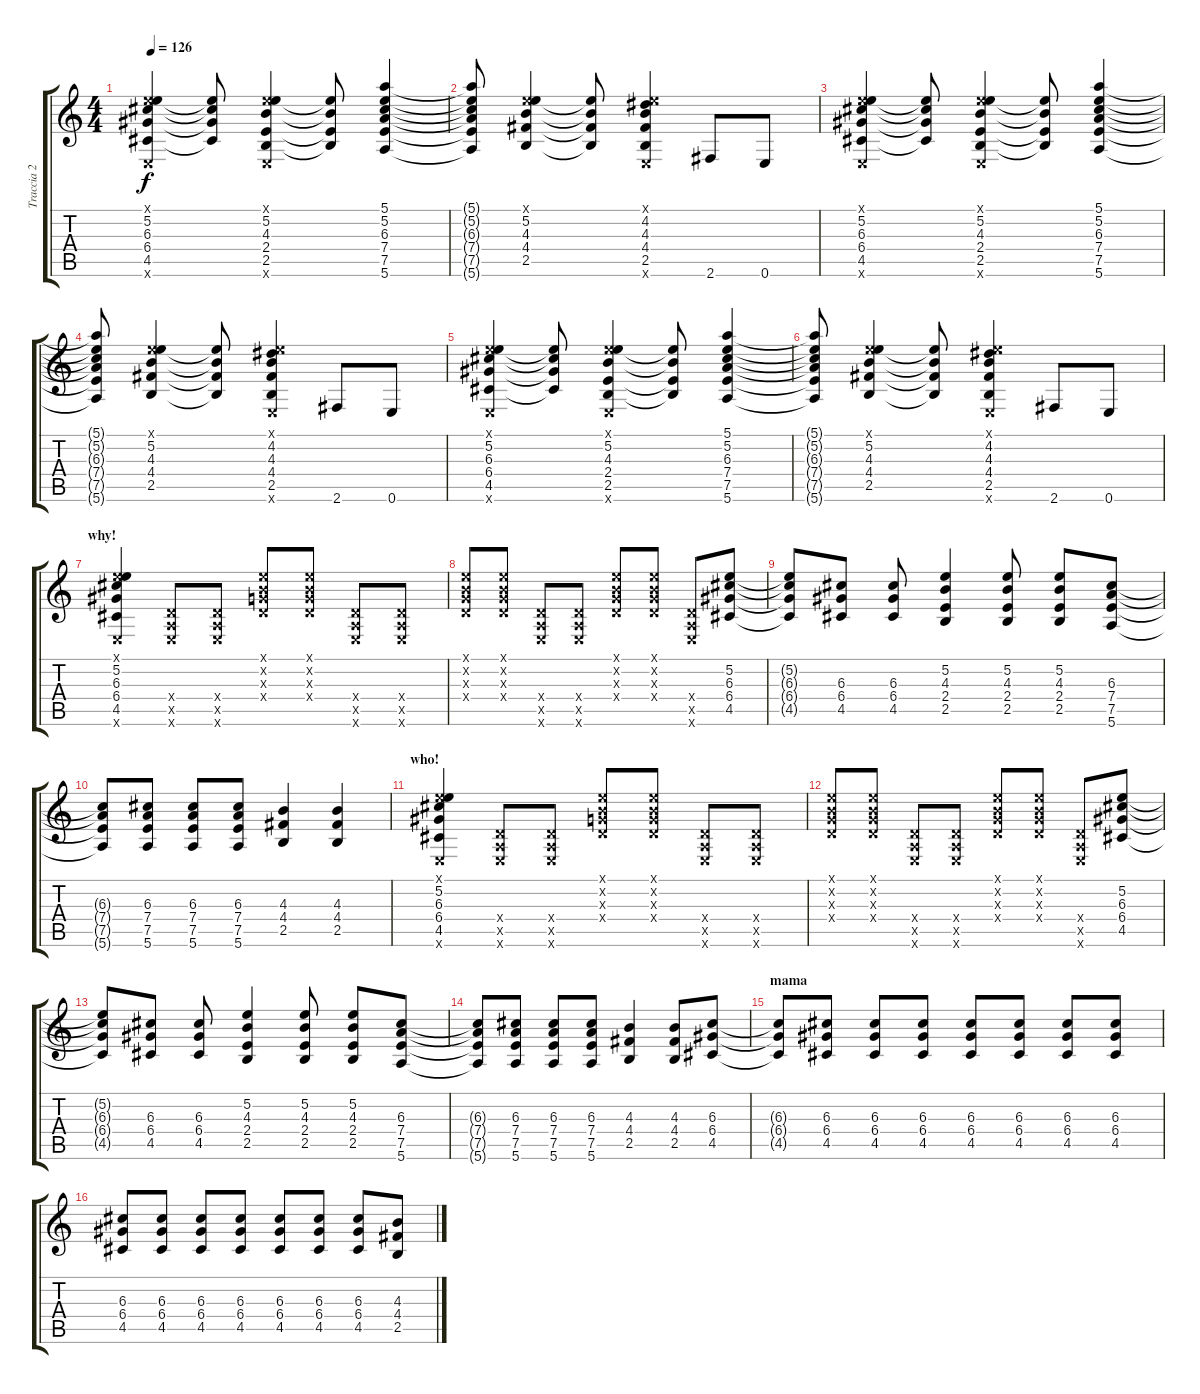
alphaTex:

\track ("Traccia 2" "Traccia 2") {instrument distortionguitar}
\staff {score tabs}
\tuning (E4 B3 G3 D3 A2 E2) {hide}
\ts (4 4)
\tempo 126
\clef g2
\ks c
(0.1{x} 5.2 6.3 6.4 4.5 0.6{x}).4{dy f instrument distortionguitar} (5.2{t} 6.3{t} 6.4{t} 4.5{t}).8 (0.1{x} 5.2 4.3 2.4 2.5 0.6{x}).4 (5.2{t} 4.3{t} 2.4{t} 2.5{t}).8 (5.1 5.2 6.3 7.4 7.5 5.6).4 |
(5.1{t} 5.2{t} 6.3{t} 7.4{t} 7.5{t} 5.6{t}).8 (0.1{x} 5.2 4.3 4.4 2.5).4 (5.2{t} 4.3{t} 4.4{t} 2.5{t}).8 (0.1{x} 4.2 4.3 4.4 2.5 0.6{x}).4 2.6.8 0.6.8 |
(0.1{x} 5.2 6.3 6.4 4.5 0.6{x}).4 (5.2{t} 6.3{t} 6.4{t} 4.5{t}).8 (0.1{x} 5.2 4.3 2.4 2.5 0.6{x}).4 (5.2{t} 4.3{t} 2.4{t} 2.5{t}).8 (5.1 5.2 6.3 7.4 7.5 5.6).4 |
(5.1{t} 5.2{t} 6.3{t} 7.4{t} 7.5{t} 5.6{t}).8 (0.1{x} 5.2 4.3 4.4 2.5).4 (5.2{t} 4.3{t} 4.4{t} 2.5{t}).8 (0.1{x} 4.2 4.3 4.4 2.5 0.6{x}).4 2.6.8 0.6.8 |
(0.1{x} 5.2 6.3 6.4 4.5 0.6{x}).4 (5.2{t} 6.3{t} 6.4{t} 4.5{t}).8 (0.1{x} 5.2 4.3 2.4 2.5 0.6{x}).4 (5.2{t} 4.3{t} 2.4{t} 2.5{t}).8 (5.1 5.2 6.3 7.4 7.5 5.6).4 |
(5.1{t} 5.2{t} 6.3{t} 7.4{t} 7.5{t} 5.6{t}).8 (0.1{x} 5.2 4.3 4.4 2.5).4 (5.2{t} 4.3{t} 4.4{t} 2.5{t}).8 (0.1{x} 4.2 4.3 4.4 2.5 0.6{x}).4 2.6.8 0.6.8 |
\section ("" "why!")
(0.1{x} 5.2 6.3 6.4 4.5 0.6{x}).4 (0.4{x} 0.5{x} 0.6{x}).8 (0.4{x} 0.5{x} 0.6{x}).8 (0.1{x} 0.2{x} 0.3{x} 0.4{x}).8 (0.1{x} 0.2{x} 0.3{x} 0.4{x}).8 (0.4{x} 0.5{x} 0.6{x}).8 (0.4{x} 0.5{x} 0.6{x}).8 |
(0.1{x} 0.2{x} 0.3{x} 0.4{x}).8 (0.1{x} 0.2{x} 0.3{x} 0.4{x}).8 (0.4{x} 0.5{x} 0.6{x}).8 (0.4{x} 0.5{x} 0.6{x}).8 (0.1{x} 0.2{x} 0.3{x} 0.4{x}).8 (0.1{x} 0.2{x} 0.3{x} 0.4{x}).8 (0.4{x} 0.5{x} 0.6{x}).8 (5.2 6.3 6.4 4.5).8 |
(5.2{t} 6.3{t} 6.4{t} 4.5{t}).8 (6.3 6.4 4.5).8 (6.3 6.4 4.5).8 (5.2 4.3 2.4 2.5).4 (5.2 4.3 2.4 2.5).8 (5.2 4.3 2.4 2.5).8 (6.3 7.4 7.5 5.6).8 |
(6.3{t} 7.4{t} 7.5{t} 5.6{t}).8 (6.3 7.4 7.5 5.6).8 (6.3 7.4 7.5 5.6).8 (6.3 7.4 7.5 5.6).8 (4.3 4.4 2.5).4 (4.3 4.4 2.5).4 |
\section ("" "who!")
(0.1{x} 5.2 6.3 6.4 4.5 0.6{x}).4 (0.4{x} 0.5{x} 0.6{x}).8 (0.4{x} 0.5{x} 0.6{x}).8 (0.1{x} 0.2{x} 0.3{x} 0.4{x}).8 (0.1{x} 0.2{x} 0.3{x} 0.4{x}).8 (0.4{x} 0.5{x} 0.6{x}).8 (0.4{x} 0.5{x} 0.6{x}).8 |
(0.1{x} 0.2{x} 0.3{x} 0.4{x}).8 (0.1{x} 0.2{x} 0.3{x} 0.4{x}).8 (0.4{x} 0.5{x} 0.6{x}).8 (0.4{x} 0.5{x} 0.6{x}).8 (0.1{x} 0.2{x} 0.3{x} 0.4{x}).8 (0.1{x} 0.2{x} 0.3{x} 0.4{x}).8 (0.4{x} 0.5{x} 0.6{x}).8 (5.2 6.3 6.4 4.5).8 |
(5.2{t} 6.3{t} 6.4{t} 4.5{t}).8 (6.3 6.4 4.5).8 (6.3 6.4 4.5).8 (5.2 4.3 2.4 2.5).4 (5.2 4.3 2.4 2.5).8 (5.2 4.3 2.4 2.5).8 (6.3 7.4 7.5 5.6).8 |
(6.3{t} 7.4{t} 7.5{t} 5.6{t}).8 (6.3 7.4 7.5 5.6).8 (6.3 7.4 7.5 5.6).8 (6.3 7.4 7.5 5.6).8 (4.3 4.4 2.5).4 (4.3 4.4 2.5).8 (6.3 6.4 4.5).8 |
\section ("" "mama")
(6.3{t} 6.4{t} 4.5{t}).8 (6.3 6.4 4.5).8 (6.3 6.4 4.5).8 (6.3 6.4 4.5).8 (6.3 6.4 4.5).8 (6.3 6.4 4.5).8 (6.3 6.4 4.5).8 (6.3 6.4 4.5).8 |
(6.3 6.4 4.5).8 (6.3 6.4 4.5).8 (6.3 6.4 4.5).8 (6.3 6.4 4.5).8 (6.3 6.4 4.5).8 (6.3 6.4 4.5).8 (6.3 6.4 4.5).8 (4.3 4.4 2.5).8
